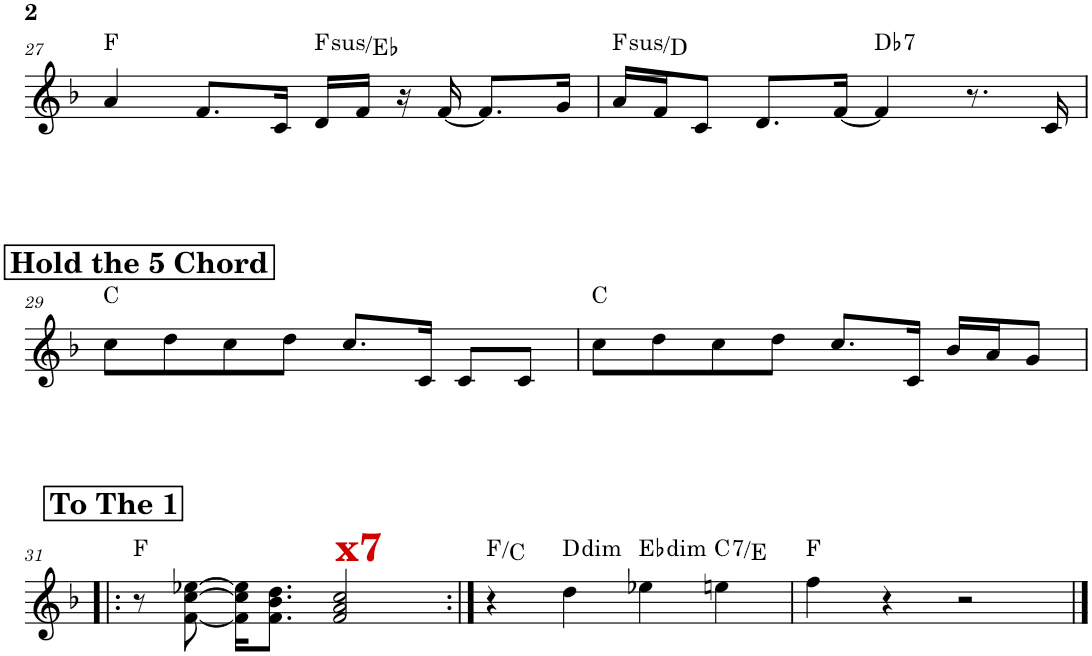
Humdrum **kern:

**kern	**harte
*part1	*part1
*staff1	*
*I"Piano	*
*I'Pno.	*
!!LO:PB:g=z
*clefG2	*
*k[b-]	*
*M4/4	*
=27	=27
4a/	F:maj
8.f/L	.
16c/Jk	.
!	!LO:H:kt=sus
16d/LL	F:sus4/b7
16f/JJ	.
16r	.
[16f/	.
8.f/L]	.
16g/Jk	.
=28	=28
!	!LO:H:kt=sus
16a/LL	F:sus4/6
16f/J	.
8c/J	.
8.d/L	.
[16f/Jk	.
!	!LO:H:kt=7
4f/]	Db:7
8.r	.
16c/	.
!!LO:LB:g=z
!!LO:REH:place=s1:a:B:cj:fs=14:t=Hold the 5 Chord
=29	=29
8cc\L	C:maj
8dd\	.
8cc\	.
8dd\J	.
8.cc/L	.
16c/Jk	.
8c/L	.
8c/J	.
=30	=30
8cc\L	C:maj
8dd\	.
8cc\	.
8dd\J	.
8.cc/L	.
16c/Jk	.
16b-/LL	.
16a/J	.
8g/J	.
!!LO:LB:g=z
!!LO:REH:place=s1:a:B:cj:fs=14:t=To The 1
=31!|:	=31!|:
8r	F:maj
[8f\ [8cc\ [8ee-X\	.
16f\] 16cc\] 16ee-\]KL	.
8.f\ 8.b-\ 8.dd\J	.
!LO:TX:a:B:color=#D00000:t=x7	!
2f/ 2a/ 2cc/	.
=32:|!	=32:|!
4r	F:maj/5
!	!LO:H:kt=dim
4dd\	D:dim
!	!LO:H:kt=dim
4ee-X\	Eb:dim
!	!LO:H:kt=7
4een\	C:7/3
=33	=33
4ff\	F:maj
4r	.
2r	.
==	==
*-	*-
